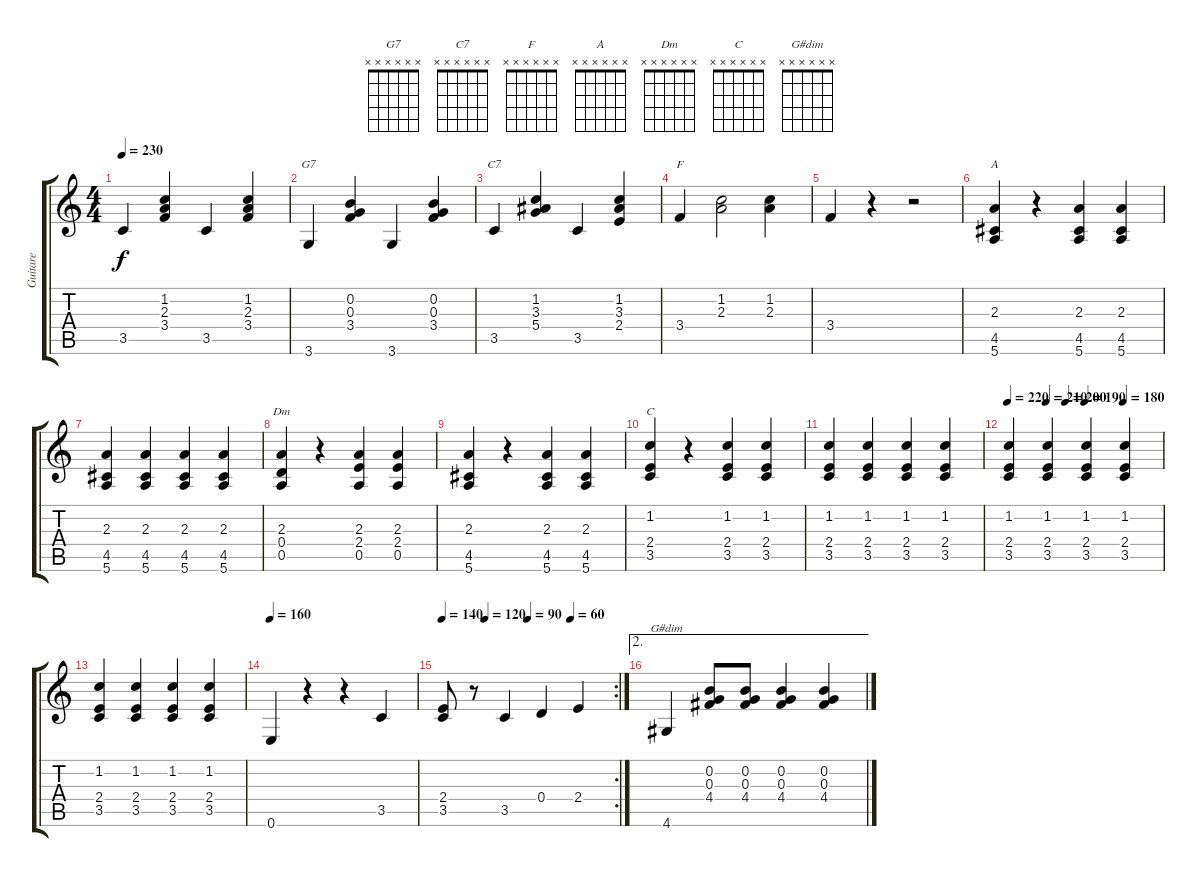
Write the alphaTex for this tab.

\track ("Guitare" "Guitare") {instrument acousticguitarsteel}
\staff {score tabs}
\tuning (E4 B3 G3 D3 A2 E2) {hide}
\chord ("G7" x x x x x x) {firstfret 0}
\chord ("C7" x x x x x x) {firstfret 0}
\chord ("F" x x x x x x) {firstfret 0}
\chord ("A" x x x x x x) {firstfret 0}
\chord ("Dm" x x x x x x) {firstfret 0}
\chord ("C" x x x x x x) {firstfret 0}
\chord ("G#dim" x x x x x x) {firstfret 0}
\ts (4 4)
\tempo 230
\clef g2
\ks c
3.5.4{dy f} (1.2 2.3 3.4).4 3.5.4 (1.2 2.3 3.4).4 |
3.6.4{ch "G7"} (0.2 0.3 3.4).4 3.6.4 (0.2 0.3 3.4).4 |
3.5.4{ch "C7"} (1.2 3.3 5.4).4 3.5.4 (1.2 3.3 2.4).4 |
3.4.4{ch "F"} (1.2 2.3).2 (1.2 2.3).4 |
3.4.4 r.4 r.2 |
(2.3 4.5 5.6).4{ch "A"} r.4 (2.3 4.5 5.6).4 (2.3 4.5 5.6).4 |
(2.3 4.5 5.6).4 (2.3 4.5 5.6).4 (2.3 4.5 5.6).4 (2.3 4.5 5.6).4 |
(2.3 0.4 0.5).4{ch "Dm"} r.4 (2.3 2.4 0.5).4 (2.3 2.4 0.5).4 |
(2.3 4.5 5.6).4 r.4 (2.3 4.5 5.6).4 (2.3 4.5 5.6).4 |
(1.2 2.4 3.5).4{ch "C"} r.4 (1.2 2.4 3.5).4 (1.2 2.4 3.5).4 |
(1.2 2.4 3.5).4 (1.2 2.4 3.5).4 (1.2 2.4 3.5).4 (1.2 2.4 3.5).4 |
\tempo 220
\tempo (210 0.25)
\tempo (200 0.375)
\tempo (190 0.5)
\tempo (180 0.75)
(1.2 2.4 3.5).4 (1.2 2.4 3.5).4 (1.2 2.4 3.5).4 (1.2 2.4 3.5).4 |
(1.2 2.4 3.5).4 (1.2 2.4 3.5).4 (1.2 2.4 3.5).4 (1.2 2.4 3.5).4 |
\tempo 160
0.6.4 r.4 r.4 3.5.4 |
\rc 2
\tempo 140
\tempo (120 0.25)
\tempo (90 0.5)
\tempo (60 0.75)
(2.4 3.5).8 r.8 3.5.4 0.4.4 2.4.4 |
\ae 2
4.6.4{ch "G#dim"} (0.2 0.3 4.4).8 (0.2 0.3 4.4).8 (0.2 0.3 4.4).4 (0.2 0.3 4.4).4
